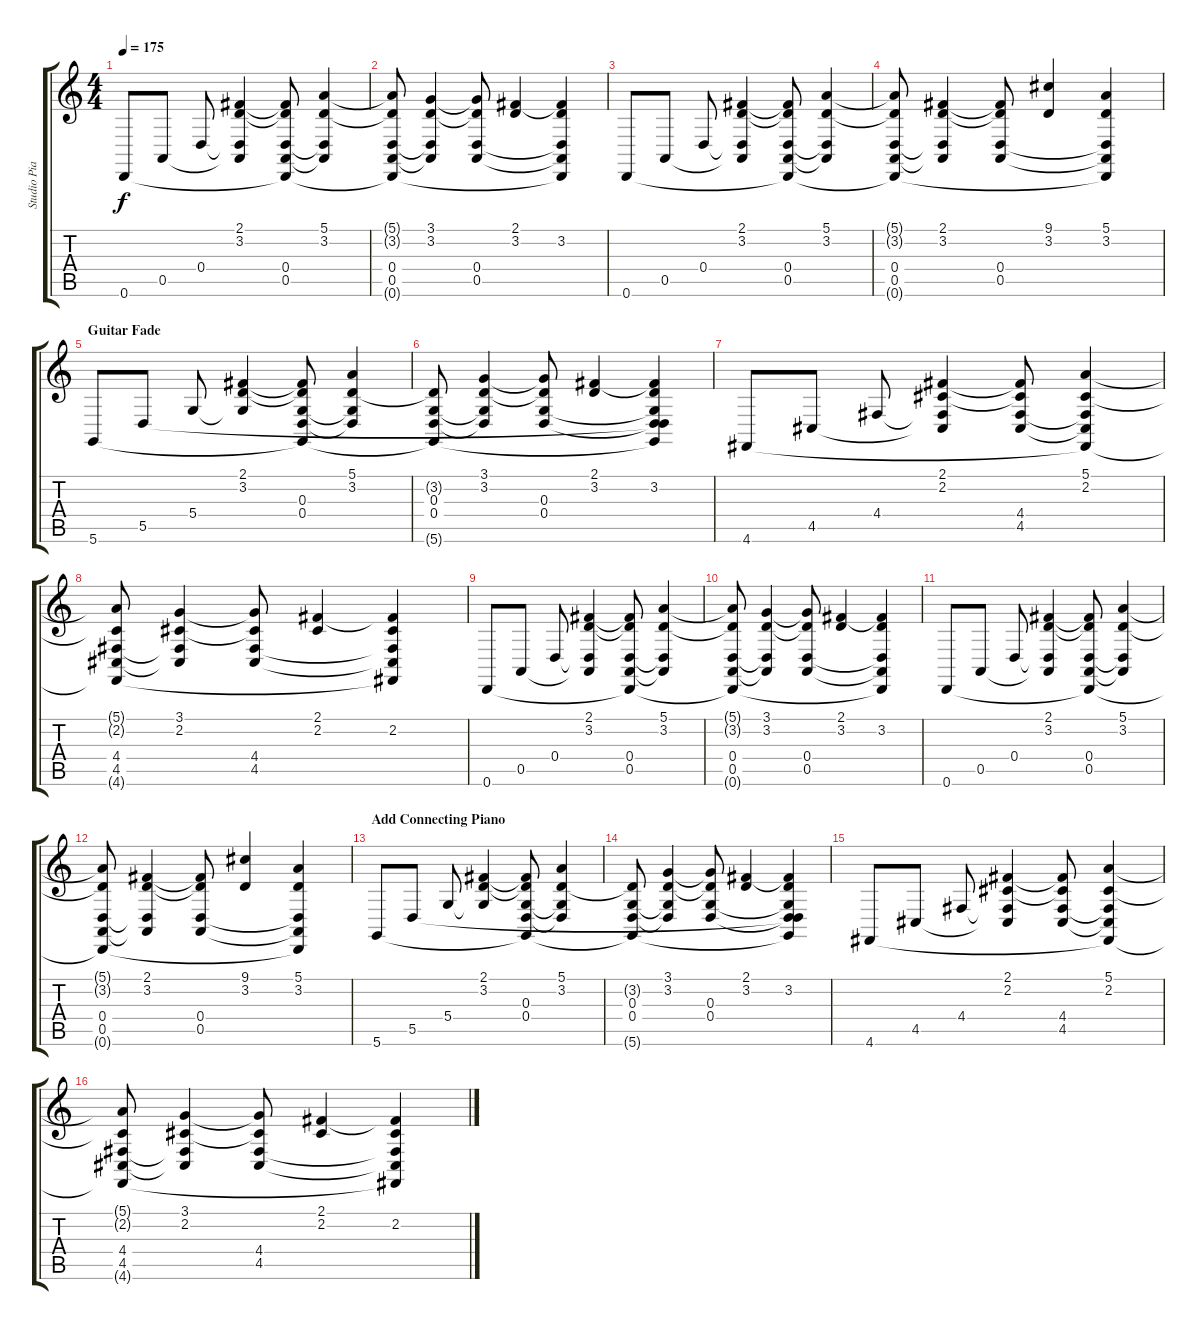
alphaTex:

\track ("Studio Piano" "Studio Pia") {instrument acousticgrandpiano}
\staff {score tabs}
\tuning (E4 B3 G3 D3 A2 D2) {hide}
\ts (4 4)
\tempo 175
\clef g2
\ks c
0.6.8{dy f balance 6} 0.5.8 0.4.8 (2.1 3.2 0.4{t} 0.5{t}).4 (2.1{t} 3.2{t} 0.4 0.5 0.6{t}).8 (5.1 3.2 0.4{t} 0.5{t}).4 |
(5.1{t} 3.2{t} 0.4 0.5 0.6{t}).8 (3.1 3.2 0.4{t} 0.5{t}).4 (3.1{t} 3.2{t} 0.4 0.5).8 (2.1 3.2).4 (2.1{t} 3.2 0.4{t} 0.5{t} 0.6{t}).4 |
0.6.8 0.5.8 0.4.8 (2.1 3.2 0.4{t} 0.5{t}).4 (2.1{t} 3.2{t} 0.4 0.5 0.6{t}).8 (5.1 3.2 0.4{t} 0.5{t}).4 |
(5.1{t} 3.2{t} 0.4 0.5 0.6{t}).8 (2.1 3.2 0.4{t} 0.5{t}).4 (2.1{t} 3.2{t} 0.4 0.5).8 (9.1 3.2).4 (5.1 3.2 0.4{t} 0.5{t} 0.6{t}).4 |
\section ("" "Guitar Fade")
5.6.8{balance 4} 5.5.8 5.4.8 (2.1 3.2 5.4{t}).4 (2.1{t} 3.2{t} 0.3 0.4 5.6{t}).8 (5.1 3.2 0.3{t} 0.4{t}).4 |
(3.2{t} 0.3 0.4 5.6{t}).8 (3.1 3.2 0.3{t} 0.4{t}).4 (3.1{t} 3.2{t} 0.3 0.4).8 (2.1 3.2).4 (2.1{t} 3.2 0.3{t} 0.4{t} 5.5{t} 5.6{t}).4 |
4.6.8 4.5.8 4.4.8 (2.1 2.2 4.4{t} 4.5{t}).4 (2.1{t} 2.2{t} 4.4 4.5).8 (5.1 2.2 4.4{t} 4.5{t} 4.6{t}).4 |
(5.1{t} 2.2{t} 4.4 4.5 4.6{t}).8 (3.1 2.2 4.4{t} 4.5{t}).4 (3.1{t} 2.2{t} 4.4 4.5).8 (2.1 2.2).4 (2.1{t} 2.2 4.4{t} 4.5{t} 4.6{t}).4 |
0.6.8{balance 2} 0.5.8 0.4.8 (2.1 3.2 0.4{t} 0.5{t}).4 (2.1{t} 3.2{t} 0.4 0.5 0.6{t}).8 (5.1 3.2 0.4{t} 0.5{t}).4 |
(5.1{t} 3.2{t} 0.4 0.5 0.6{t}).8 (3.1 3.2 0.4{t} 0.5{t}).4 (3.1{t} 3.2{t} 0.4 0.5).8 (2.1 3.2).4 (2.1{t} 3.2 0.4{t} 0.5{t} 0.6{t}).4 |
0.6.8 0.5.8 0.4.8 (2.1 3.2 0.4{t} 0.5{t}).4 (2.1{t} 3.2{t} 0.4 0.5 0.6{t}).8 (5.1 3.2 0.4{t} 0.5{t}).4 |
(5.1{t} 3.2{t} 0.4 0.5 0.6{t}).8 (2.1 3.2 0.4{t} 0.5{t}).4 (2.1{t} 3.2{t} 0.4 0.5).8 (9.1 3.2).4 (5.1 3.2 0.4{t} 0.5{t} 0.6{t}).4 |
\section ("" "Add Connecting Piano")
5.6.8{volume 14 balance 1} 5.5.8 5.4.8 (2.1 3.2 5.4{t}).4 (2.1{t} 3.2{t} 0.3 0.4 5.6{t}).8 (5.1 3.2 0.3{t} 0.4{t}).4 |
(3.2{t} 0.3 0.4 5.6{t}).8 (3.1 3.2 0.3{t} 0.4{t}).4 (3.1{t} 3.2{t} 0.3 0.4).8 (2.1 3.2).4 (2.1{t} 3.2 0.3{t} 0.4{t} 5.5{t} 5.6{t}).4 |
4.6.8 4.5.8 4.4.8 (2.1 2.2 4.4{t} 4.5{t}).4 (2.1{t} 2.2{t} 4.4 4.5).8 (5.1 2.2 4.4{t} 4.5{t} 4.6{t}).4 |
(5.1{t} 2.2{t} 4.4 4.5 4.6{t}).8 (3.1 2.2 4.4{t} 4.5{t}).4 (3.1{t} 2.2{t} 4.4 4.5).8 (2.1 2.2).4 (2.1{t} 2.2 4.4{t} 4.5{t} 4.6{t}).4
